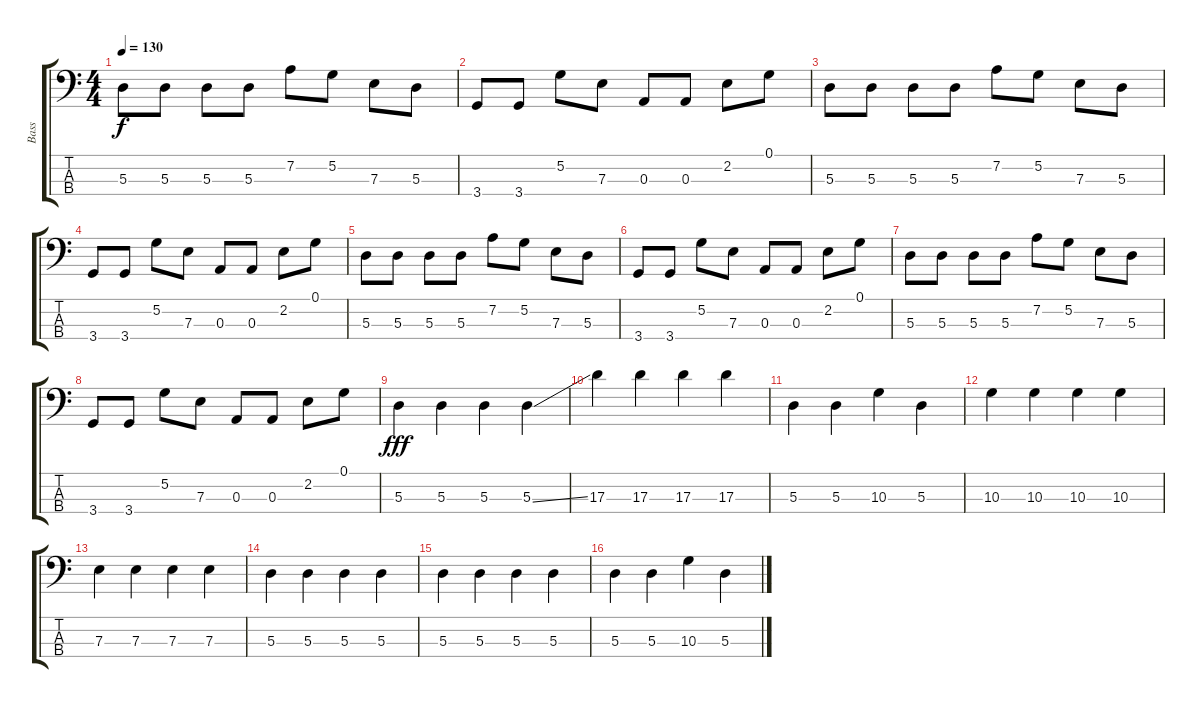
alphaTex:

\track ("Bass" "Bass") {instrument acousticbass}
\staff {score tabs}
\tuning (G2 D2 A1 E1) {hide}
\ts (4 4)
\tempo 130
\clef f4
\ks c
5.3.8{dy f} 5.3.8 5.3.8 5.3.8 7.2.8 5.2.8 7.3.8 5.3.8 |
3.4.8 3.4.8 5.2.8 7.3.8 0.3.8 0.3.8 2.2.8 0.1.8 |
5.3.8 5.3.8 5.3.8 5.3.8 7.2.8 5.2.8 7.3.8 5.3.8 |
3.4.8 3.4.8 5.2.8 7.3.8 0.3.8 0.3.8 2.2.8 0.1.8 |
5.3.8 5.3.8 5.3.8 5.3.8 7.2.8 5.2.8 7.3.8 5.3.8 |
3.4.8 3.4.8 5.2.8 7.3.8 0.3.8 0.3.8 2.2.8 0.1.8 |
5.3.8 5.3.8 5.3.8 5.3.8 7.2.8 5.2.8 7.3.8 5.3.8 |
3.4.8 3.4.8 5.2.8 7.3.8 0.3.8 0.3.8 2.2.8 0.1.8 |
5.3.4{dy fff} 5.3.4 5.3.4 5.3{ss}.4 |
17.3.4 17.3.4 17.3.4 17.3.4 |
5.3.4 5.3.4 10.3.4 5.3.4 |
10.3.4 10.3.4 10.3.4 10.3.4 |
7.3.4 7.3.4 7.3.4 7.3.4 |
5.3.4 5.3.4 5.3.4 5.3.4 |
5.3.4 5.3.4 5.3.4 5.3.4 |
5.3.4 5.3.4 10.3.4 5.3.4
